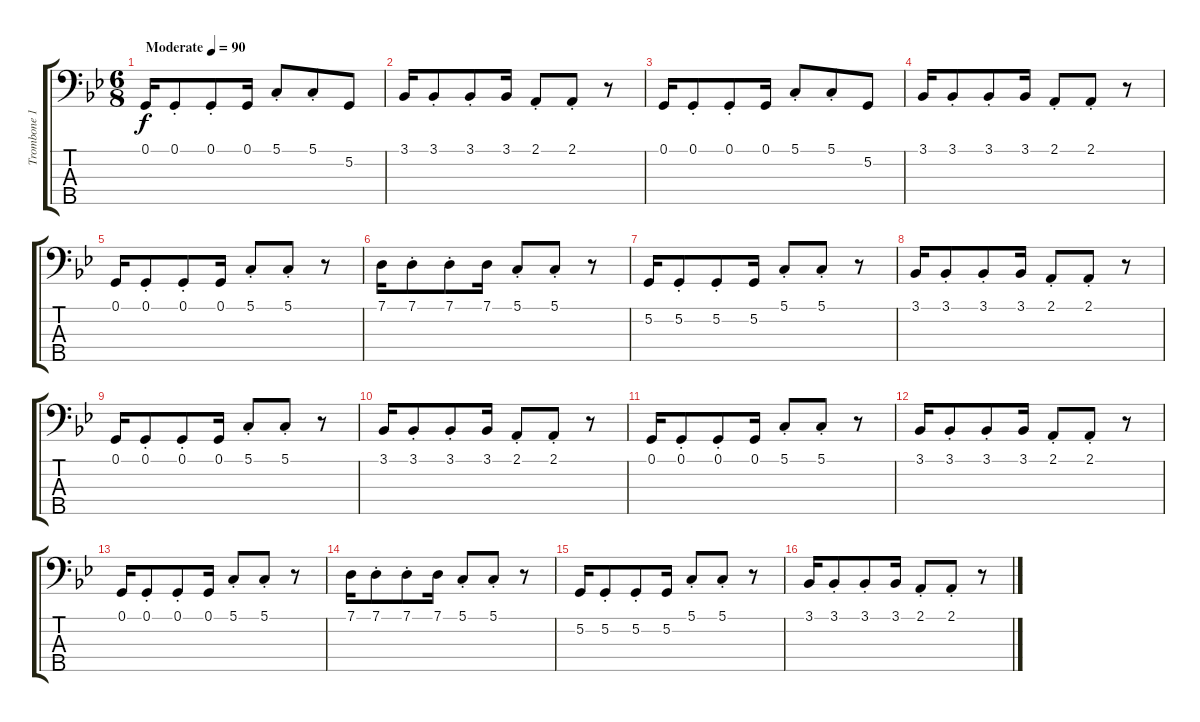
\track ("Trombone 1" "Trombone 1") {instrument trombone}
\staff {score tabs}
\tuning (G2 D2 A1 E1 B0) {hide}
\ts (6 8)
\tempo (90 "Moderate")
\clef f4
\ks gminor
0.1.16{dy f instrument trombone} 0.1{st}.8 0.1{st}.8 0.1.16 5.1{st}.8 5.1{st}.8 5.2.8 |
3.1.16 3.1{st}.8 3.1{st}.8 3.1.16 2.1{st}.8 2.1{st}.8 r.8 |
0.1.16 0.1{st}.8 0.1{st}.8 0.1.16 5.1{st}.8 5.1{st}.8 5.2.8 |
3.1.16 3.1{st}.8 3.1{st}.8 3.1.16 2.1{st}.8 2.1{st}.8 r.8 |
0.1.16 0.1{st}.8 0.1{st}.8 0.1.16 5.1{st}.8 5.1{st}.8 r.8 |
7.1.16 7.1{st}.8 7.1{st}.8 7.1.16 5.1{st}.8 5.1{st}.8 r.8 |
5.2.16 5.2{st}.8 5.2{st}.8 5.2.16 5.1{st}.8 5.1{st}.8 r.8 |
3.1.16 3.1{st}.8 3.1{st}.8 3.1.16 2.1{st}.8 2.1{st}.8 r.8 |
0.1.16 0.1{st}.8 0.1{st}.8 0.1.16 5.1{st}.8 5.1{st}.8 r.8 |
3.1.16 3.1{st}.8 3.1{st}.8 3.1.16 2.1{st}.8 2.1{st}.8 r.8 |
0.1.16 0.1{st}.8 0.1{st}.8 0.1.16 5.1{st}.8 5.1{st}.8 r.8 |
3.1.16 3.1{st}.8 3.1{st}.8 3.1.16 2.1{st}.8 2.1{st}.8 r.8 |
0.1.16 0.1{st}.8 0.1{st}.8 0.1.16 5.1{st}.8 5.1{st}.8 r.8 |
7.1.16 7.1{st}.8 7.1{st}.8 7.1.16 5.1{st}.8 5.1{st}.8 r.8 |
5.2.16 5.2{st}.8 5.2{st}.8 5.2.16 5.1{st}.8 5.1{st}.8 r.8 |
3.1.16 3.1{st}.8 3.1{st}.8 3.1.16 2.1{st}.8 2.1{st}.8 r.8
